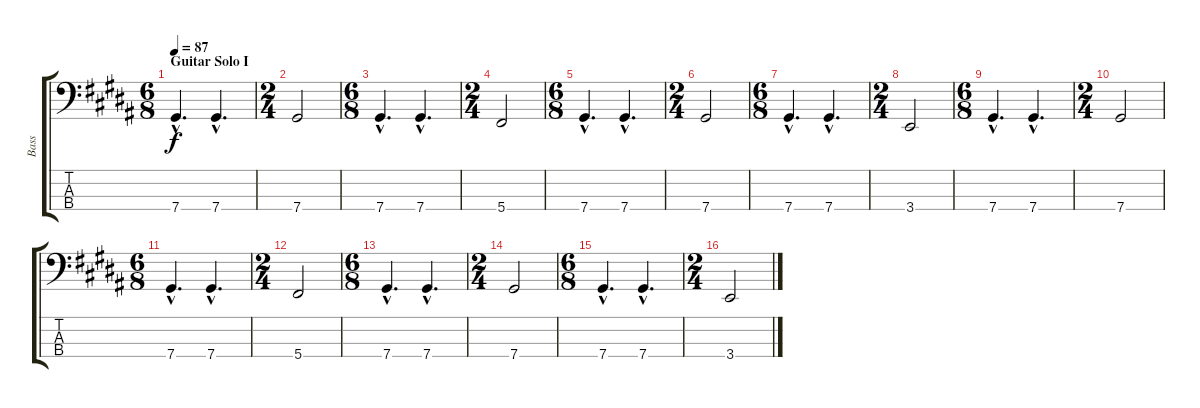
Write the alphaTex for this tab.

\track ("Bass" "Bass") {instrument fretlessbass}
\staff {score tabs}
\tuning (E2 B1 Gb1 Db1) {hide}
\ts (6 8)
\section ("" "Guitar Solo I")
\tempo 87
\clef f4
\ks b
7.4{hac}.4{d dy f volume 13} 7.4{hac}.4{d} |
\ts (2 4)
7.4.2 |
\ts (6 8)
7.4{hac}.4{d} 7.4{hac}.4{d} |
\ts (2 4)
5.4.2 |
\ts (6 8)
7.4{hac}.4{d} 7.4{hac}.4{d} |
\ts (2 4)
7.4.2 |
\ts (6 8)
7.4{hac}.4{d} 7.4{hac}.4{d} |
\ts (2 4)
3.4.2 |
\ts (6 8)
7.4{hac}.4{d volume 13} 7.4{hac}.4{d} |
\ts (2 4)
7.4.2 |
\ts (6 8)
7.4{hac}.4{d} 7.4{hac}.4{d} |
\ts (2 4)
5.4.2 |
\ts (6 8)
7.4{hac}.4{d} 7.4{hac}.4{d} |
\ts (2 4)
7.4.2 |
\ts (6 8)
7.4{hac}.4{d} 7.4{hac}.4{d} |
\ts (2 4)
3.4.2
